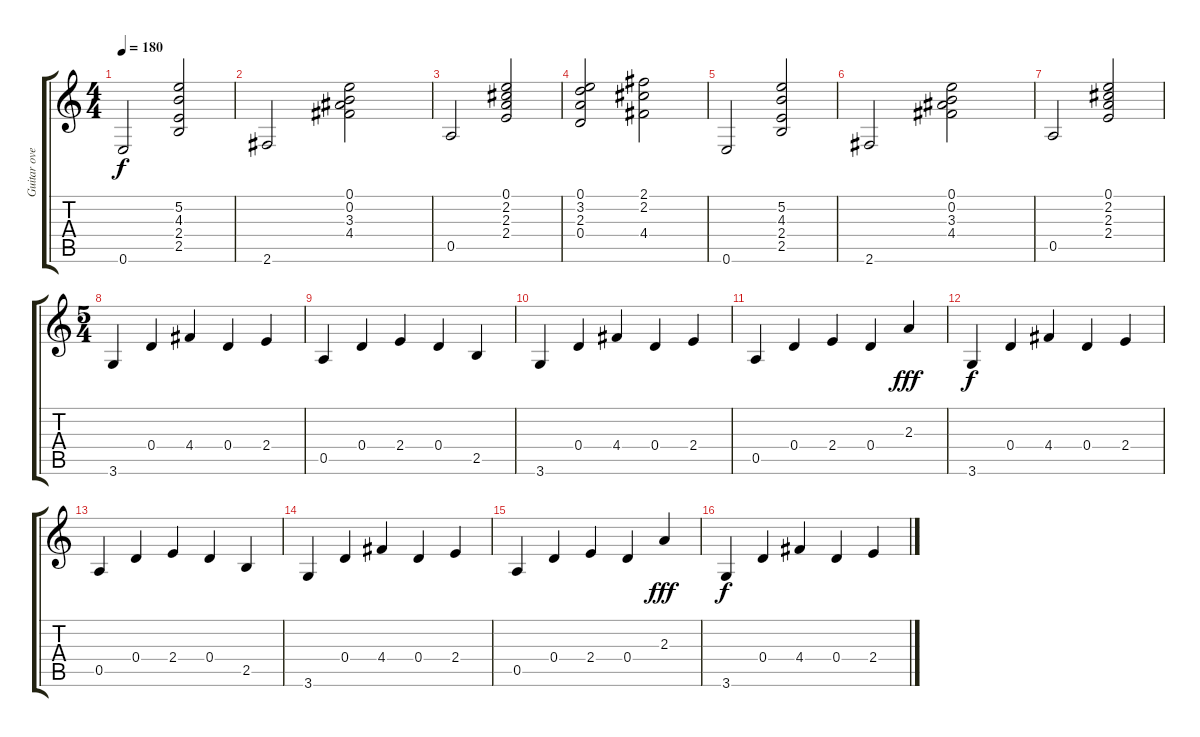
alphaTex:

\track ("Guitar overdrive" "Guitar ove") {instrument electricguitarmuted}
\staff {score tabs}
\tuning (E4 B3 G3 D3 A2 E2) {hide}
\ts (4 4)
\tempo 180
\clef g2
\ks c
0.6.2{dy f} (5.2 4.3 2.4 2.5).2 |
2.6.2 (0.1 0.2 3.3 4.4).2 |
0.5.2 (0.1 2.2 2.3 2.4).2 |
(0.1 3.2 2.3 0.4).2 (2.1 2.2 4.4).2 |
0.6.2 (5.2 4.3 2.4 2.5).2 |
2.6.2 (0.1 0.2 3.3 4.4).2 |
0.5.2 (0.1 2.2 2.3 2.4).2 |
\ts (5 4)
3.6.4{instrument electricguitarmuted} 0.4.4 4.4.4 0.4.4 2.4.4 |
0.5.4 0.4.4 2.4.4 0.4.4 2.5.4 |
3.6.4 0.4.4 4.4.4 0.4.4 2.4.4 |
0.5.4 0.4.4 2.4.4 0.4.4 2.3.4{dy fff} |
3.6.4{dy f} 0.4.4 4.4.4 0.4.4 2.4.4 |
0.5.4 0.4.4 2.4.4 0.4.4 2.5.4 |
3.6.4 0.4.4 4.4.4 0.4.4 2.4.4 |
0.5.4 0.4.4 2.4.4 0.4.4 2.3.4{dy fff} |
3.6.4{dy f} 0.4.4 4.4.4 0.4.4 2.4.4
